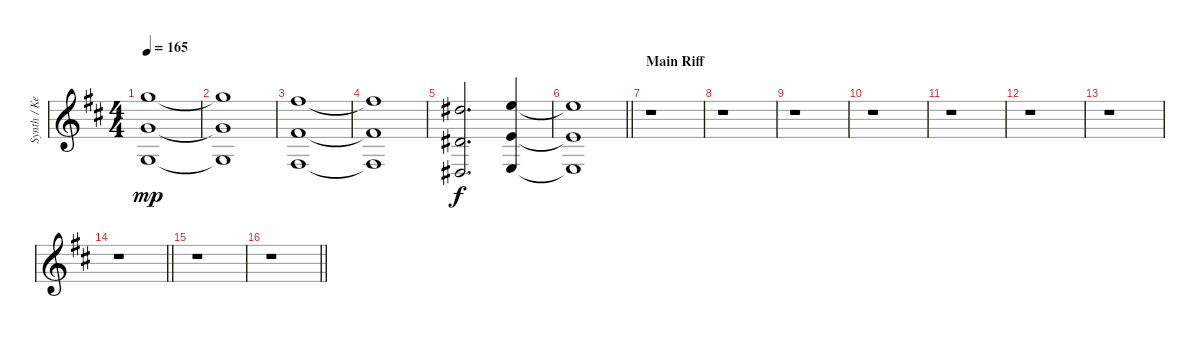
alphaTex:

\track ("Synth / Keyboard V" "Synth / Ke") {instrument choiraahs}
\staff {score}
\tuning (Db4 Ab3 E3 B2 Gb2 B1) {hide}
\ts (4 4)
\tempo 165
\clef g2
\ks d
(18.1 15.3 13.5).1{dy mp} |
(18.1{t} 15.3{t} 13.5{t}).1 |
(17.1 14.3 12.5).1 |
(17.1{t} 14.3{t} 12.5{t}).1 |
(14.1 11.3 9.5).2{d dy f} (15.1 12.3 10.5).4 |
\barLineRight lightlight
(15.1{t} 12.3{t} 10.5{t}).1 |
\section ("" "Main Riff")
r.1 |
r.1 |
r.1 |
r.1 |
r.1 |
r.1 |
r.1 |
\barLineRight lightlight
r.1 |
\section ("" "")
r.1 |
\barLineRight lightlight
r.1
